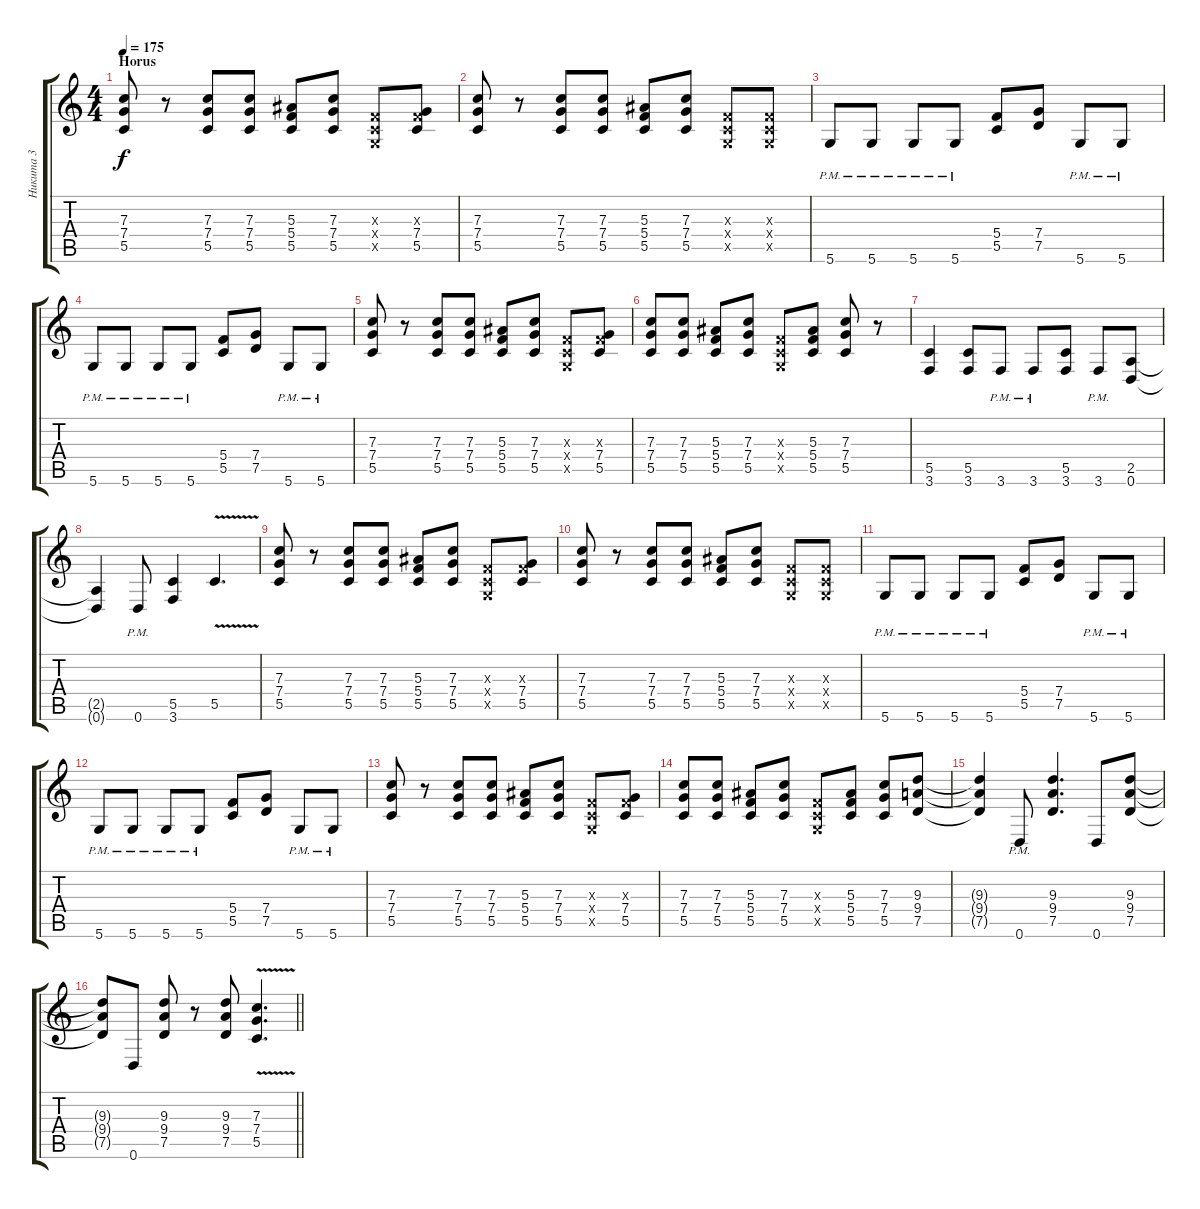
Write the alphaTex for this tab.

\track ("Никита 3" "Никита 3") {instrument distortionguitar}
\staff {score tabs}
\tuning (D4 A3 F3 C3 G2 D2) {hide}
\ts (4 4)
\section ("" "Horus")
\tempo 175
\clef g2
\ks c
(7.3 7.4 5.5).8{dy f} r.8 (7.3 7.4 5.5).8 (7.3 7.4 5.5).8 (5.3 5.4 5.5).8 (7.3 7.4 5.5).8 (0.3{x} 0.4{x} 0.5{x}).8 (0.3{x} 7.4 5.5).8 |
(7.3 7.4 5.5).8 r.8 (7.3 7.4 5.5).8 (7.3 7.4 5.5).8 (5.3 5.4 5.5).8 (7.3 7.4 5.5).8 (0.3{x} 0.4{x} 0.5{x}).8 (0.3{x} 0.4{x} 0.5{x}).8 |
5.6{pm}.8 5.6{pm}.8 5.6{pm}.8 5.6{pm}.8 (5.4 5.5).8 (7.4 7.5).8 5.6{pm}.8 5.6{pm}.8 |
5.6{pm}.8 5.6{pm}.8 5.6{pm}.8 5.6{pm}.8 (5.4 5.5).8 (7.4 7.5).8 5.6{pm}.8 5.6{pm}.8 |
(7.3 7.4 5.5).8 r.8 (7.3 7.4 5.5).8 (7.3 7.4 5.5).8 (5.3 5.4 5.5).8 (7.3 7.4 5.5).8 (0.3{x} 0.4{x} 0.5{x}).8 (0.3{x} 7.4 5.5).8 |
(7.3 7.4 5.5).8 (7.3 7.4 5.5).8 (5.3 5.4 5.5).8 (7.3 7.4 5.5).8 (0.3{x} 0.4{x} 0.5{x}).8 (5.3 5.4 5.5).8 (7.3 7.4 5.5).8 r.8 |
(5.5 3.6).4 (5.5 3.6).8 3.6{pm}.8 3.6{pm}.8 (5.5 3.6).8 3.6{pm}.8 (2.5 0.6).8 |
(2.5{t} 0.6{t}).4 0.6{pm}.8 (5.5 3.6).4 5.5{v}.4{d instrument guitarharmonics} |
(7.3 7.4 5.5).8{instrument distortionguitar} r.8 (7.3 7.4 5.5).8 (7.3 7.4 5.5).8 (5.3 5.4 5.5).8 (7.3 7.4 5.5).8 (0.3{x} 0.4{x} 0.5{x}).8 (0.3{x} 7.4 5.5).8 |
(7.3 7.4 5.5).8 r.8 (7.3 7.4 5.5).8 (7.3 7.4 5.5).8 (5.3 5.4 5.5).8 (7.3 7.4 5.5).8 (0.3{x} 0.4{x} 0.5{x}).8 (0.3{x} 0.4{x} 0.5{x}).8 |
5.6{pm}.8 5.6{pm}.8 5.6{pm}.8 5.6{pm}.8 (5.4 5.5).8 (7.4 7.5).8 5.6{pm}.8 5.6{pm}.8 |
5.6{pm}.8 5.6{pm}.8 5.6{pm}.8 5.6{pm}.8 (5.4 5.5).8 (7.4 7.5).8 5.6{pm}.8 5.6{pm}.8 |
(7.3 7.4 5.5).8 r.8 (7.3 7.4 5.5).8 (7.3 7.4 5.5).8 (5.3 5.4 5.5).8 (7.3 7.4 5.5).8 (0.3{x} 0.4{x} 0.5{x}).8 (0.3{x} 7.4 5.5).8 |
(7.3 7.4 5.5).8 (7.3 7.4 5.5).8 (5.3 5.4 5.5).8 (7.3 7.4 5.5).8 (0.3{x} 0.4{x} 0.5{x}).8 (5.3 5.4 5.5).8 (7.3 7.4 5.5).8 (9.3 9.4 7.5).8 |
(9.3{t} 9.4{t} 7.5{t}).4 0.6{pm}.8 (9.3 9.4 7.5).4{d} 0.6.8 (9.3 9.4 7.5).8 |
\barLineRight lightlight
(9.3{t} 9.4{t} 7.5{t}).8 0.6.8 (9.3 9.4 7.5).8 r.8 (9.3 9.4 7.5).8 (7.3{v} 7.4{v} 5.5{v}).4{d}
